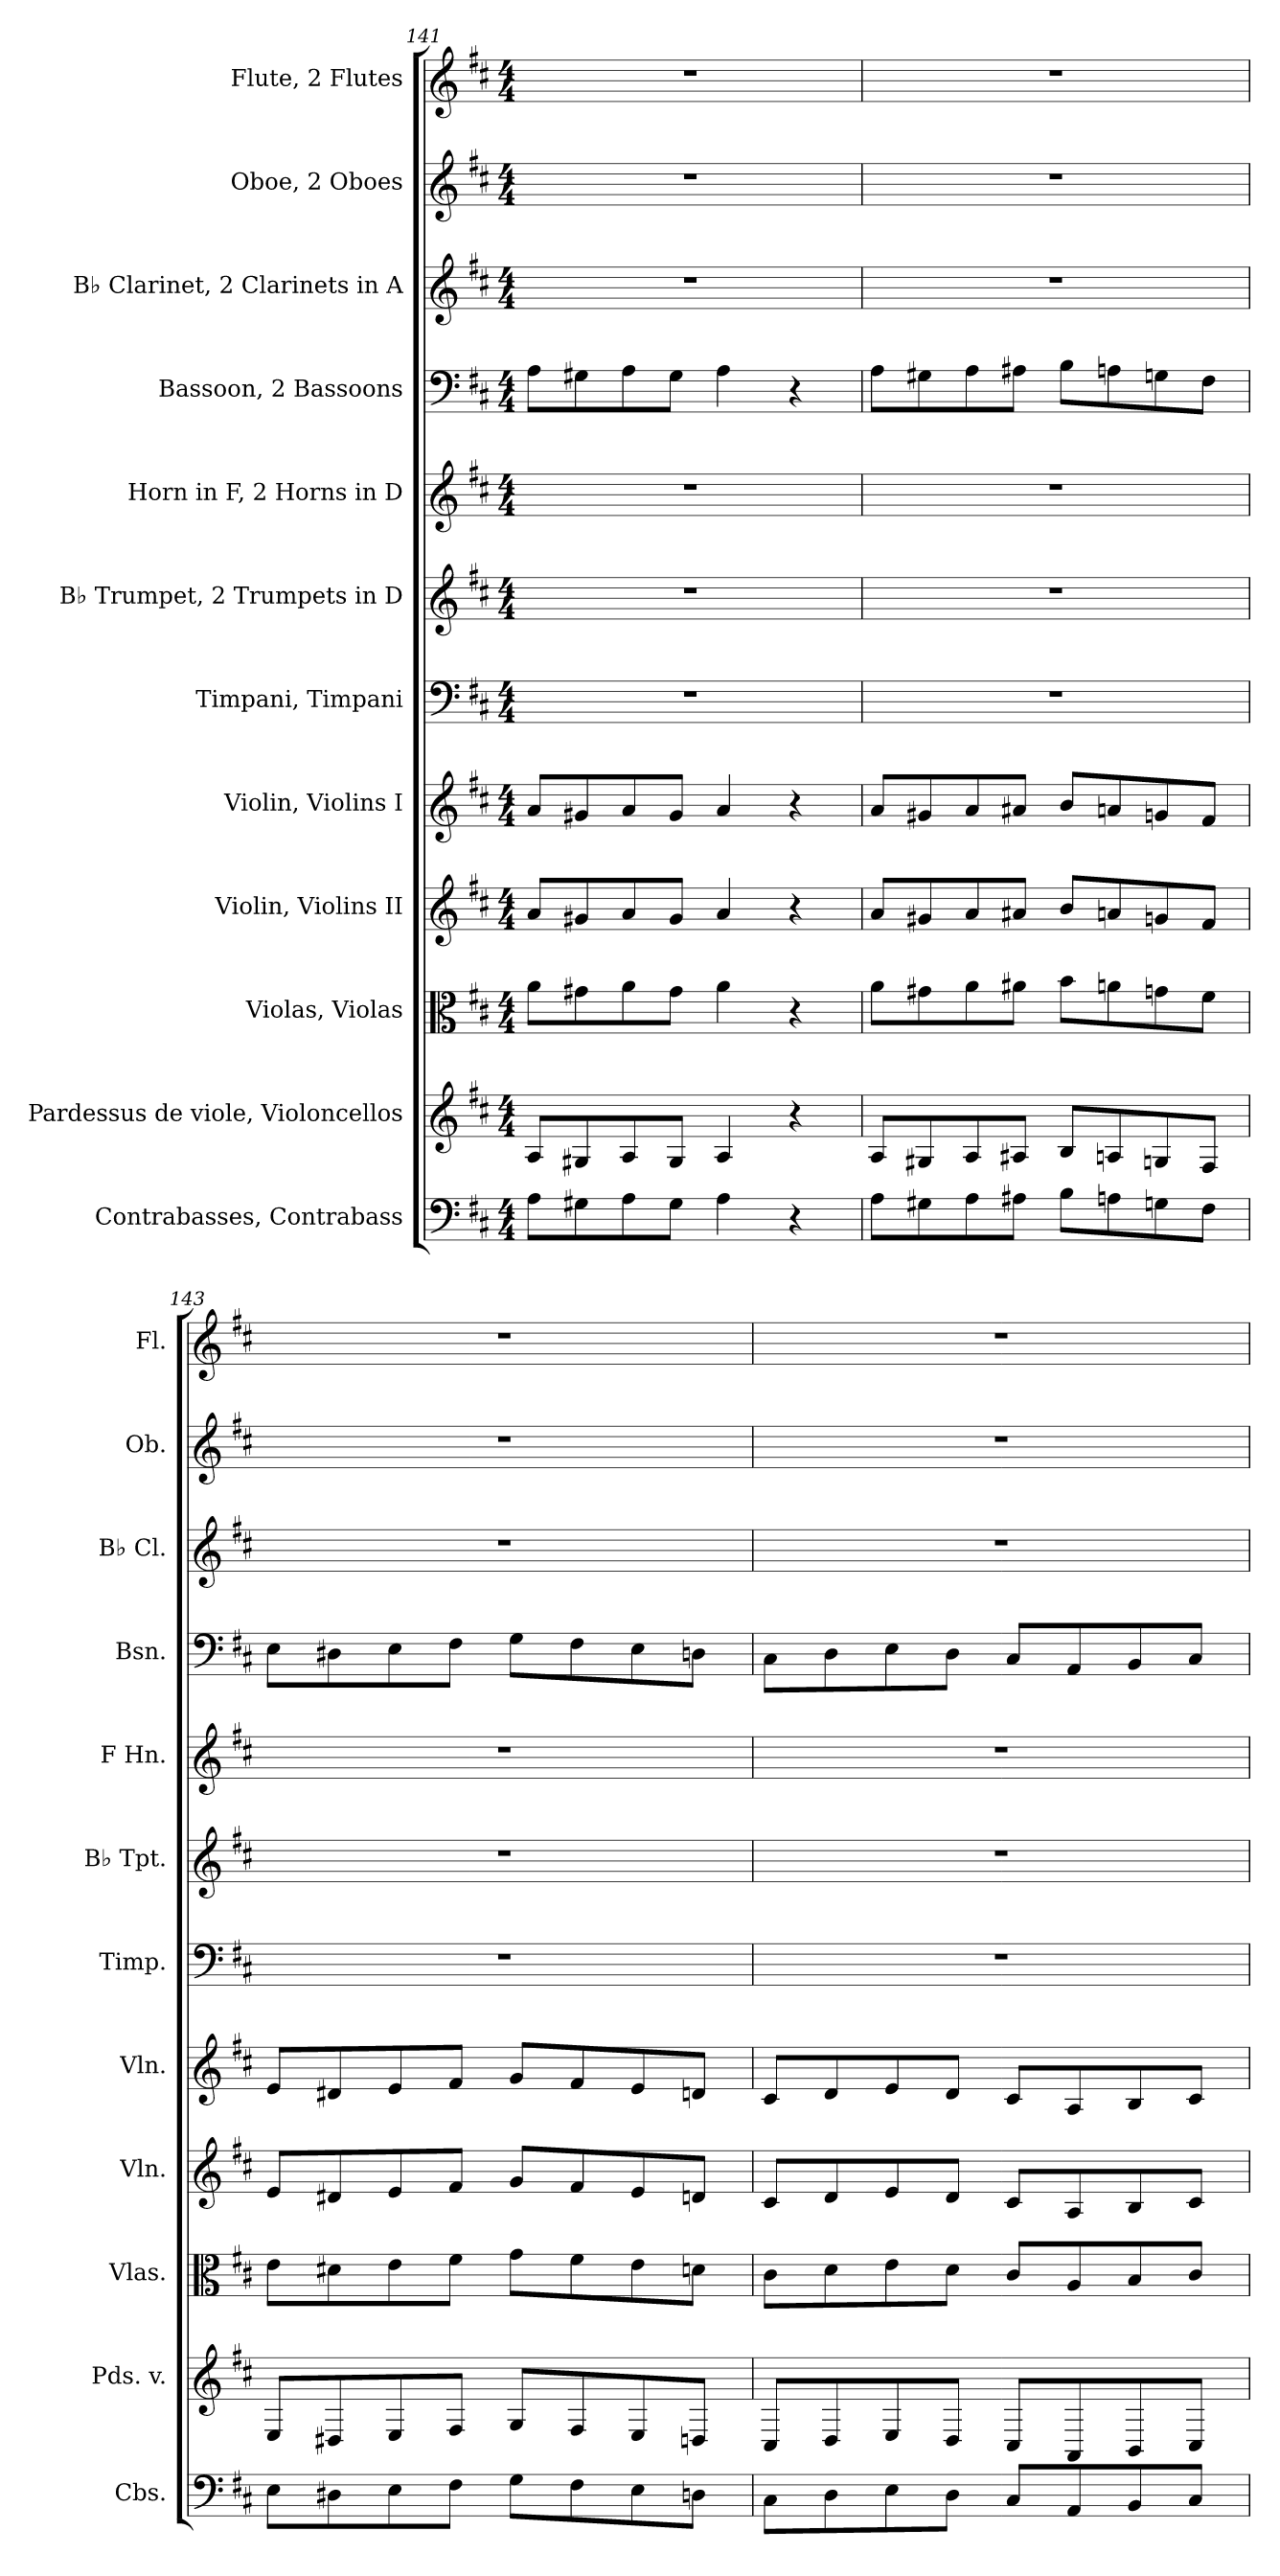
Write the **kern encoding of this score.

**kern	**kern	**kern	**kern	**kern	**kern	**kern	**kern	**kern	**kern	**kern	**kern
*part12	*part11	*part10	*part9	*part8	*part7	*part6	*part5	*part4	*part3	*part2	*part1
*staff12	*staff11	*staff10	*staff9	*staff8	*staff7	*staff6	*staff5	*staff4	*staff3	*staff2	*staff1
*I"Contrabasses, Contrabass	*I"Pardessus de viole, Violoncellos	*I"Violas, Violas	*I"Violin, Violins II	*I"Violin, Violins I	*I"Timpani, Timpani	*I"B♭ Trumpet, 2 Trumpets in D	*I"Horn in F, 2 Horns in D	*I"Bassoon, 2 Bassoons	*I"B♭ Clarinet, 2 Clarinets in A	*I"Oboe, 2 Oboes	*I"Flute, 2 Flutes
*I'Cbs.	*I'Pds. v.	*I'Vlas.	*I'Vln.	*I'Vln.	*I'Timp.	*I'B♭ Tpt.	*I'F Hn.	*I'Bsn.	*I'B♭ Cl.	*I'Ob.	*I'Fl.
*clefF4	*clefG2	*clefC3	*clefG2	*clefG2	*clefF4	*clefG2	*clefG2	*clefF4	*clefG2	*clefG2	*clefG2
*ITrd7c12	*	*	*	*	*	*ITrd1c2	*ITrd4c7	*	*ITrd1c2	*	*
*k[f#c#]	*k[f#c#]	*k[f#c#]	*k[f#c#]	*k[f#c#]	*k[f#c#]	*k[]	*k[f#]	*k[f#c#]	*k[]	*k[f#c#]	*k[f#c#]
*M4/4	*M4/4	*M4/4	*M4/4	*M4/4	*M4/4	*M4/4	*M4/4	*M4/4	*M4/4	*M4/4	*M4/4
=141	=141	=141	=141	=141	=141	=141	=141	=141	=141	=141	=141
8AA\L	8A/L	8a\L	8a/L	8a/L	1r	1r	1r	8A\L	1r	1r	1r
8GG#X\	8G#X/	8g#X\	8g#X/	8g#X/	.	.	.	8G#X\	.	.	.
8AA\	8A/	8a\	8a/	8a/	.	.	.	8A\	.	.	.
8GG#\J	8G#/J	8g#\J	8g#/J	8g#/J	.	.	.	8G#\J	.	.	.
4AA\	4A/	4a\	4a/	4a/	.	.	.	4A\	.	.	.
4r	4r	4r	4r	4r	.	.	.	4r	.	.	.
=142	=142	=142	=142	=142	=142	=142	=142	=142	=142	=142	=142
8AA\L	8A/L	8a\L	8a/L	8a/L	1r	1r	1r	8A\L	1r	1r	1r
8GG#X\	8G#X/	8g#X\	8g#X/	8g#X/	.	.	.	8G#X\	.	.	.
8AA\	8A/	8a\	8a/	8a/	.	.	.	8A\	.	.	.
8AA#X\J	8A#X/J	8a#X\J	8a#X/J	8a#X/J	.	.	.	8A#X\J	.	.	.
8BB\L	8B/L	8b\L	8b/L	8b/L	.	.	.	8B\L	.	.	.
8AAn\	8An/	8an\	8an/	8an/	.	.	.	8An\	.	.	.
8GGn\	8Gn/	8gn\	8gn/	8gn/	.	.	.	8Gn\	.	.	.
8FF#\J	8F#/J	8f#\J	8f#/J	8f#/J	.	.	.	8F#\J	.	.	.
!!LO:PB:g=z
=143	=143	=143	=143	=143	=143	=143	=143	=143	=143	=143	=143
8EE\L	8E/L	8e\L	8e/L	8e/L	1r	1r	1r	8E\L	1r	1r	1r
8DD#X\	8D#X/	8d#X\	8d#X/	8d#X/	.	.	.	8D#X\	.	.	.
8EE\	8E/	8e\	8e/	8e/	.	.	.	8E\	.	.	.
8FF#\J	8F#/J	8f#\J	8f#/J	8f#/J	.	.	.	8F#\J	.	.	.
8GG\L	8G/L	8g\L	8g/L	8g/L	.	.	.	8G\L	.	.	.
8FF#\	8F#/	8f#\	8f#/	8f#/	.	.	.	8F#\	.	.	.
8EE\	8E/	8e\	8e/	8e/	.	.	.	8E\	.	.	.
8DDn\J	8Dn/J	8dn\J	8dn/J	8dn/J	.	.	.	8Dn\J	.	.	.
=144	=144	=144	=144	=144	=144	=144	=144	=144	=144	=144	=144
8CC#\L	8C#/L	8c#\L	8c#/L	8c#/L	1r	1r	1r	8C#\L	1r	1r	1r
8DD\	8D/	8d\	8d/	8d/	.	.	.	8D\	.	.	.
8EE\	8E/	8e\	8e/	8e/	.	.	.	8E\	.	.	.
8DD\J	8D/J	8d\J	8d/J	8d/J	.	.	.	8D\J	.	.	.
8CC#/L	8C#/L	8c#/L	8c#/L	8c#/L	.	.	.	8C#/L	.	.	.
8AAA/	8AA/	8A/	8A/	8A/	.	.	.	8AA/	.	.	.
8BBB/	8BB/	8B/	8B/	8B/	.	.	.	8BB/	.	.	.
8CC#/J	8C#/J	8c#/J	8c#/J	8c#/J	.	.	.	8C#/J	.	.	.
=	=	=	=	=	=	=	=	=	=	=	=
*-	*-	*-	*-	*-	*-	*-	*-	*-	*-	*-	*-
